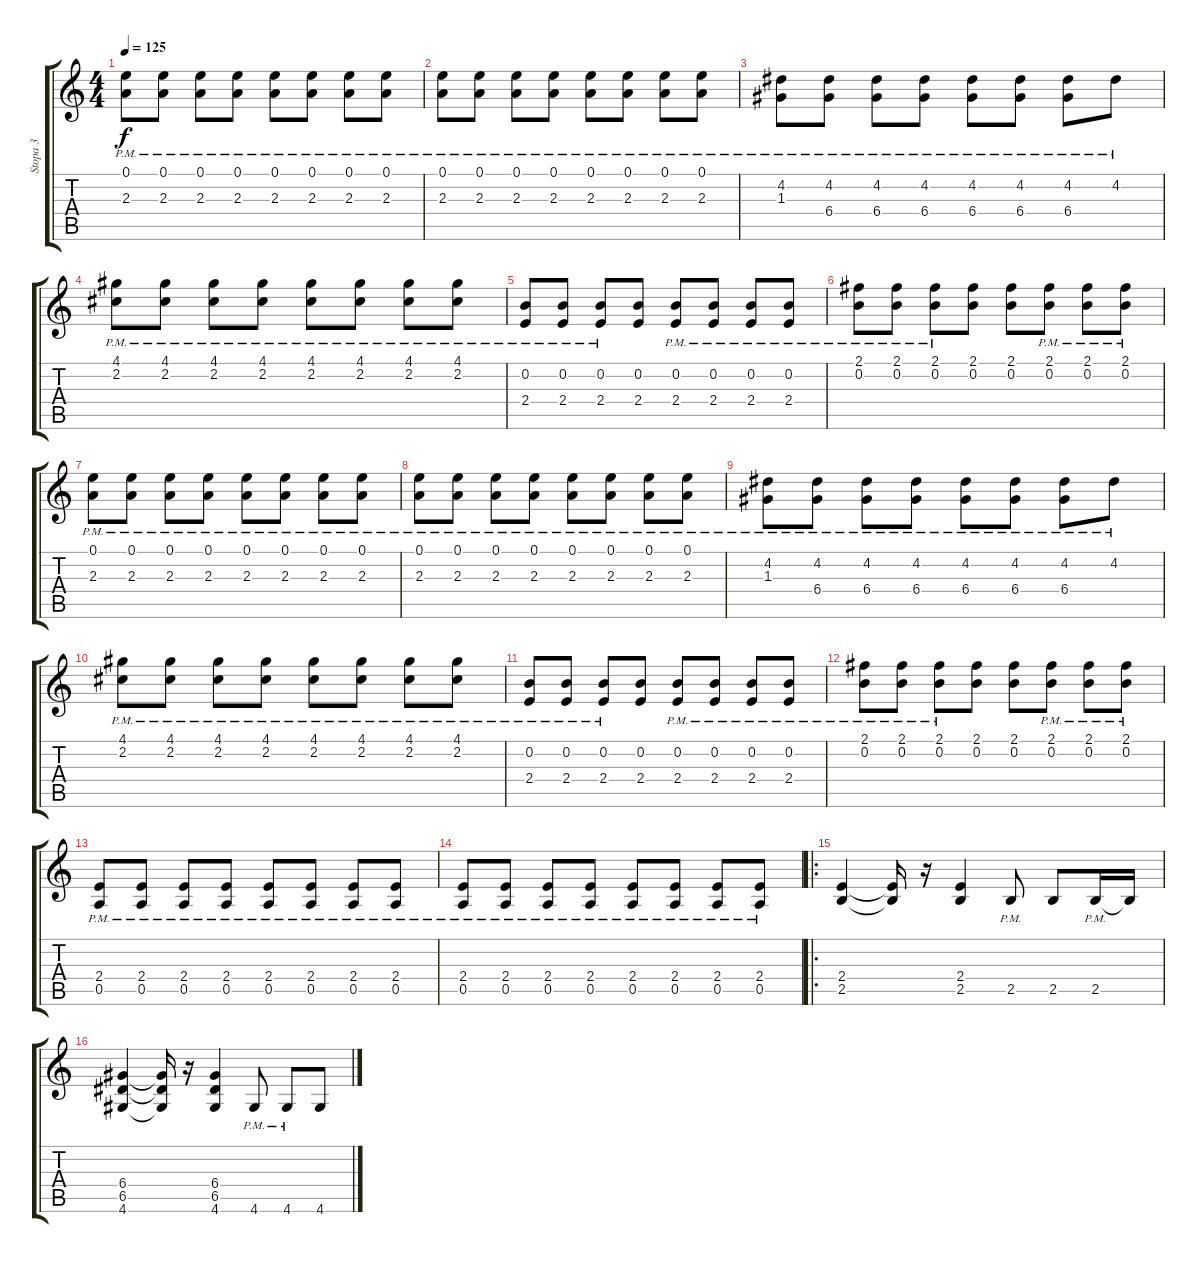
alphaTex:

\track ("Stopa 3" "Stopa 3") {instrument distortionguitar}
\staff {score tabs}
\tuning (E4 B3 G3 D3 A2 E2) {hide}
\ts (4 4)
\tempo 125
\clef g2
\ks c
(0.1{pm} 2.3{pm}).8{dy f} (0.1{pm} 2.3{pm}).8 (0.1{pm} 2.3{pm}).8 (0.1{pm} 2.3{pm}).8 (0.1{pm} 2.3{pm}).8 (0.1{pm} 2.3{pm}).8 (0.1{pm} 2.3{pm}).8 (0.1{pm} 2.3{pm}).8 |
(0.1{pm} 2.3{pm}).8 (0.1{pm} 2.3{pm}).8 (0.1{pm} 2.3{pm}).8 (0.1{pm} 2.3{pm}).8 (0.1{pm} 2.3{pm}).8 (0.1{pm} 2.3{pm}).8 (0.1{pm} 2.3{pm}).8 (0.1{pm} 2.3{pm}).8 |
(4.2{pm} 1.3{pm}).8 (4.2{pm} 6.4{pm}).8 (4.2{pm} 6.4{pm}).8 (4.2{pm} 6.4{pm}).8 (4.2{pm} 6.4{pm}).8 (4.2{pm} 6.4{pm}).8 (4.2{pm} 6.4{pm}).8 4.2{pm}.8 |
(4.1{pm} 2.2{pm}).8 (4.1{pm} 2.2{pm}).8 (4.1{pm} 2.2{pm}).8 (4.1{pm} 2.2{pm}).8 (4.1{pm} 2.2{pm}).8 (4.1{pm} 2.2{pm}).8 (4.1{pm} 2.2{pm}).8 (4.1{pm} 2.2{pm}).8 |
(0.2{pm} 2.4{pm}).8 (0.2{pm} 2.4{pm}).8 (0.2{pm} 2.4{pm}).8 (0.2 2.4).8 (0.2{pm} 2.4{pm}).8 (0.2{pm} 2.4{pm}).8 (0.2{pm} 2.4{pm}).8 (0.2{pm} 2.4{pm}).8 |
(2.1{pm} 0.2{pm}).8 (2.1{pm} 0.2{pm}).8 (2.1{pm} 0.2{pm}).8 (2.1 0.2).8 (2.1 0.2).8 (2.1{pm} 0.2{pm}).8 (2.1{pm} 0.2{pm}).8 (2.1{pm} 0.2{pm}).8 |
(0.1{pm} 2.3{pm}).8 (0.1{pm} 2.3{pm}).8 (0.1{pm} 2.3{pm}).8 (0.1{pm} 2.3{pm}).8 (0.1{pm} 2.3{pm}).8 (0.1{pm} 2.3{pm}).8 (0.1{pm} 2.3{pm}).8 (0.1{pm} 2.3{pm}).8 |
(0.1{pm} 2.3{pm}).8 (0.1{pm} 2.3{pm}).8 (0.1{pm} 2.3{pm}).8 (0.1{pm} 2.3{pm}).8 (0.1{pm} 2.3{pm}).8 (0.1{pm} 2.3{pm}).8 (0.1{pm} 2.3{pm}).8 (0.1{pm} 2.3{pm}).8 |
(4.2{pm} 1.3{pm}).8 (4.2{pm} 6.4{pm}).8 (4.2{pm} 6.4{pm}).8 (4.2{pm} 6.4{pm}).8 (4.2{pm} 6.4{pm}).8 (4.2{pm} 6.4{pm}).8 (4.2{pm} 6.4{pm}).8 4.2{pm}.8 |
(4.1{pm} 2.2{pm}).8 (4.1{pm} 2.2{pm}).8 (4.1{pm} 2.2{pm}).8 (4.1{pm} 2.2{pm}).8 (4.1{pm} 2.2{pm}).8 (4.1{pm} 2.2{pm}).8 (4.1{pm} 2.2{pm}).8 (4.1{pm} 2.2{pm}).8 |
(0.2{pm} 2.4{pm}).8 (0.2{pm} 2.4{pm}).8 (0.2{pm} 2.4{pm}).8 (0.2 2.4).8 (0.2{pm} 2.4{pm}).8 (0.2{pm} 2.4{pm}).8 (0.2{pm} 2.4{pm}).8 (0.2{pm} 2.4{pm}).8 |
(2.1{pm} 0.2{pm}).8 (2.1{pm} 0.2{pm}).8 (2.1{pm} 0.2{pm}).8 (2.1 0.2).8 (2.1 0.2).8 (2.1{pm} 0.2{pm}).8 (2.1{pm} 0.2{pm}).8 (2.1{pm} 0.2{pm}).8 |
(2.4{pm} 0.5{pm}).8 (2.4{pm} 0.5{pm}).8 (2.4{pm} 0.5{pm}).8 (2.4{pm} 0.5{pm}).8 (2.4{pm} 0.5{pm}).8 (2.4{pm} 0.5{pm}).8 (2.4{pm} 0.5{pm}).8 (2.4{pm} 0.5{pm}).8 |
(2.4{pm} 0.5{pm}).8 (2.4{pm} 0.5{pm}).8 (2.4{pm} 0.5{pm}).8 (2.4{pm} 0.5{pm}).8 (2.4{pm} 0.5{pm}).8 (2.4{pm} 0.5{pm}).8 (2.4{pm} 0.5{pm}).8 (2.4{pm} 0.5{pm}).8 |
\ro
(2.4 2.5).4 (2.4{t} 2.5{t}).16 r.16 (2.4 2.5).4 2.5{pm}.8 2.5.8 2.5{pm}.16 2.5{t}.16 |
(6.4 6.5 4.6).4 (6.4{t} 6.5{t} 4.6{t}).16 r.16 (6.4 6.5 4.6).4 4.6{pm}.8 4.6{pm}.8 4.6.8
